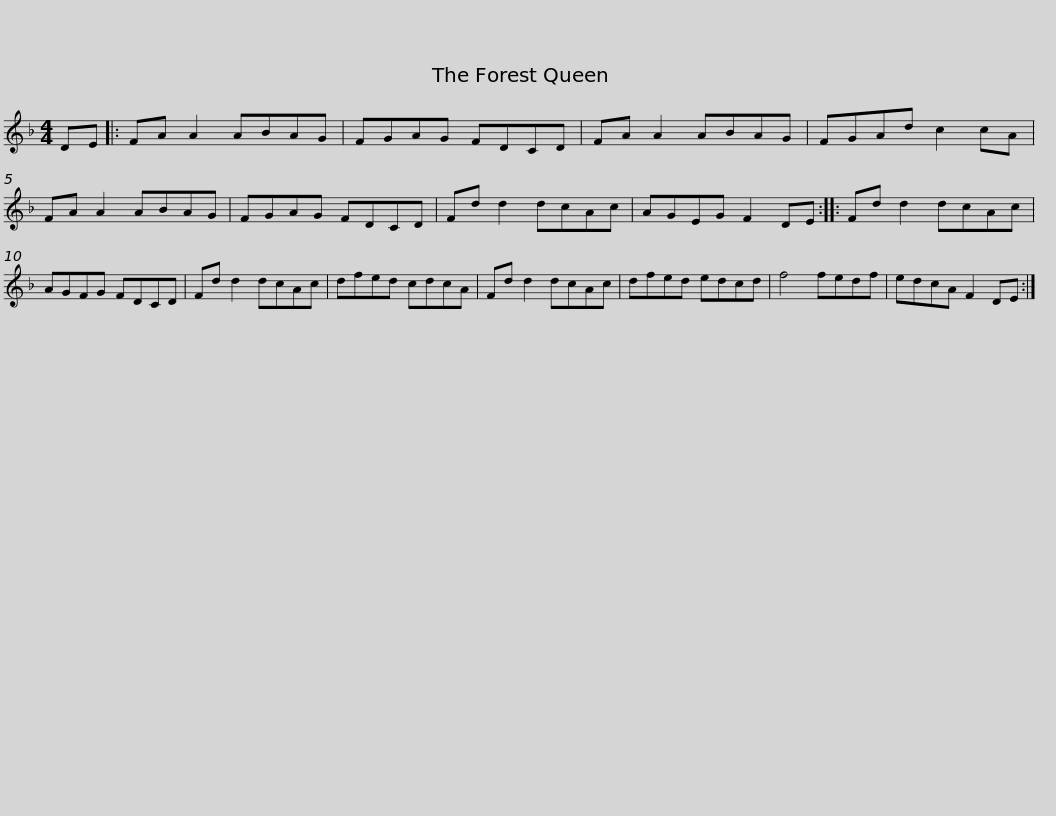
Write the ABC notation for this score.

X:1
L:1/8
M:4/4
I:linebreak $
K:F
V:1 treble
V:1
 DE |: FA A2 ABAG | FGAG FDCD | FA A2 ABAG | FGAd c2 cA | %5
 FA A2 ABAG |$ FGAG FDCD | Fd d2 dcAc | AGEG F2 DE :: Fd d2 dcAc | %10
 AGFG FDCD | Fd d2 dcAc |$ dfed cdcA | Fd d2 dcAc | dfed edcd | %15
 f4 fedf | edcA F2 DE :| %17
